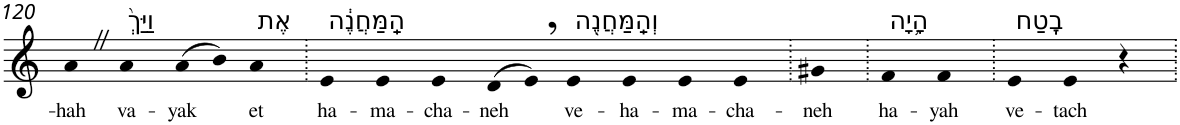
**kern	**text
*part1	*part1
*staff1	*staff1
*I"Piano	*
*I'Pno	*
!!LO:PB:g=z
*clefG2	*
*k[]	*
=120	=120
!	!LO:LY:b
4aZ	-hah
!LO:TX:a:t=וַיַּךְ֙	!
!	!LO:LY:b
4a	va-
!	!LO:LY:b
(>8a	-yak
8b)	.
!LO:TX:a:t=אֶת	!
!	!LO:LY:b
4a	et
=121.	=121.
!LO:TX:a:t=הַֽמַּחֲנֶ֔ה	!
!	!LO:LY:b
4e	ha-
!	!LO:LY:b
4e	-ma-
!	!LO:LY:b
4e	-cha-
!	!LO:LY:b
(>8d	-neh
8e,)	.
!LO:TX:a:t=וְהַֽמַּחֲנֶ֖ה	!
!	!LO:LY:b
4e	ve-
!	!LO:LY:b
4e	-ha-
!	!LO:LY:b
4e	-ma-
!	!LO:LY:b
4e	-cha-
=122.	=122.
!	!LO:LY:b
4g#X	-neh
=123.	=123.
!LO:TX:a:t=הָ֥יָה	!
!	!LO:LY:b
4f	ha-
!	!LO:LY:b
4f	-yah
=124.	=124.
!LO:TX:a:t=בֶֽטַח	!
!	!LO:LY:b
4e	ve-
!	!LO:LY:b
4e	-tach
4r	.
=.	=.
*-	*-
